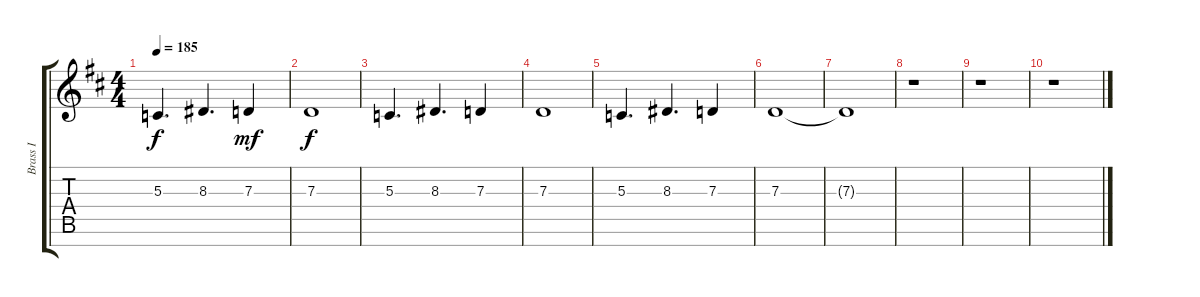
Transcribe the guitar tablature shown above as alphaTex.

\track ("Brass I" "Brass I") {instrument trombone}
\staff {score tabs}
\tuning (E4 B3 G3 D3 A2 E2 B1) {hide}
\ts (4 4)
\tempo 185
\clef g2
\ks bminor
5.3.4{d dy f} 8.3.4{d} 7.3.4{dy mf} |
7.3.1{dy f} |
5.3.4{d} 8.3.4{d} 7.3.4 |
7.3.1 |
5.3.4{d} 8.3.4{d} 7.3.4 |
7.3.1 |
7.3{t}.1 |
r.1 |
r.1 |
r.1
